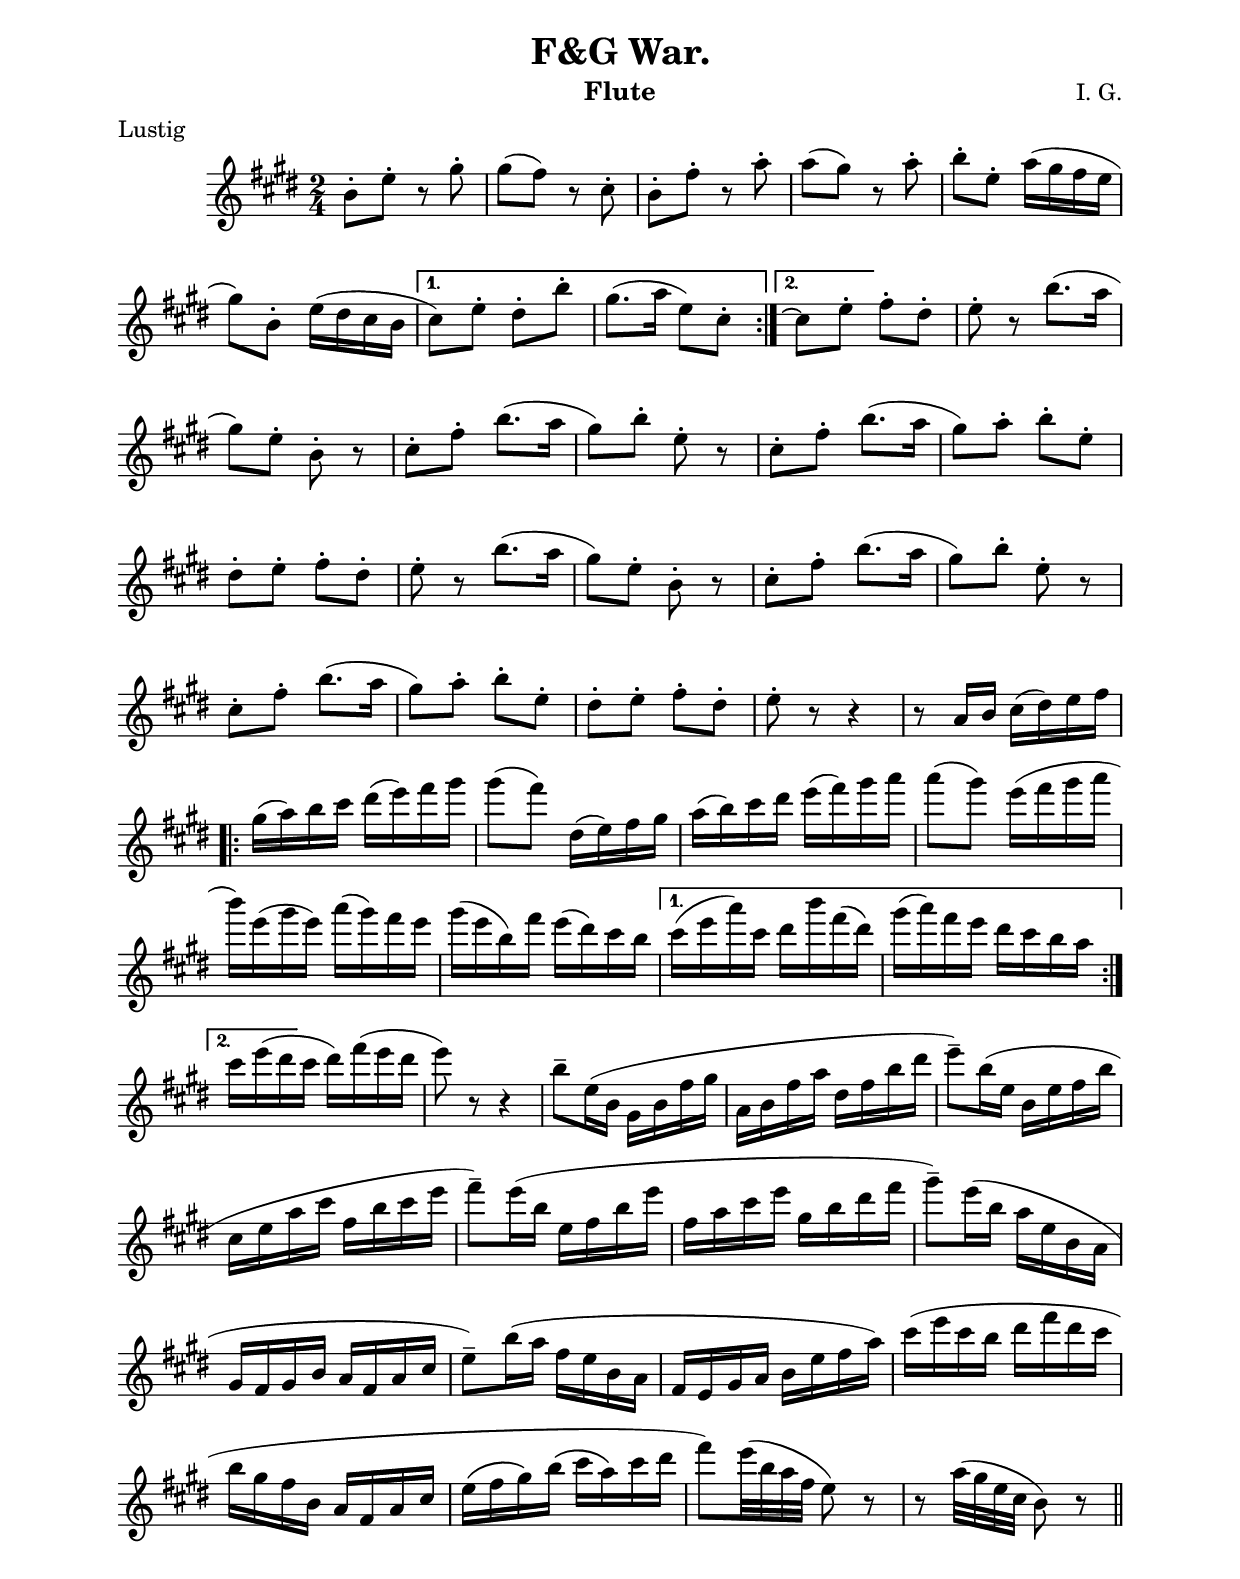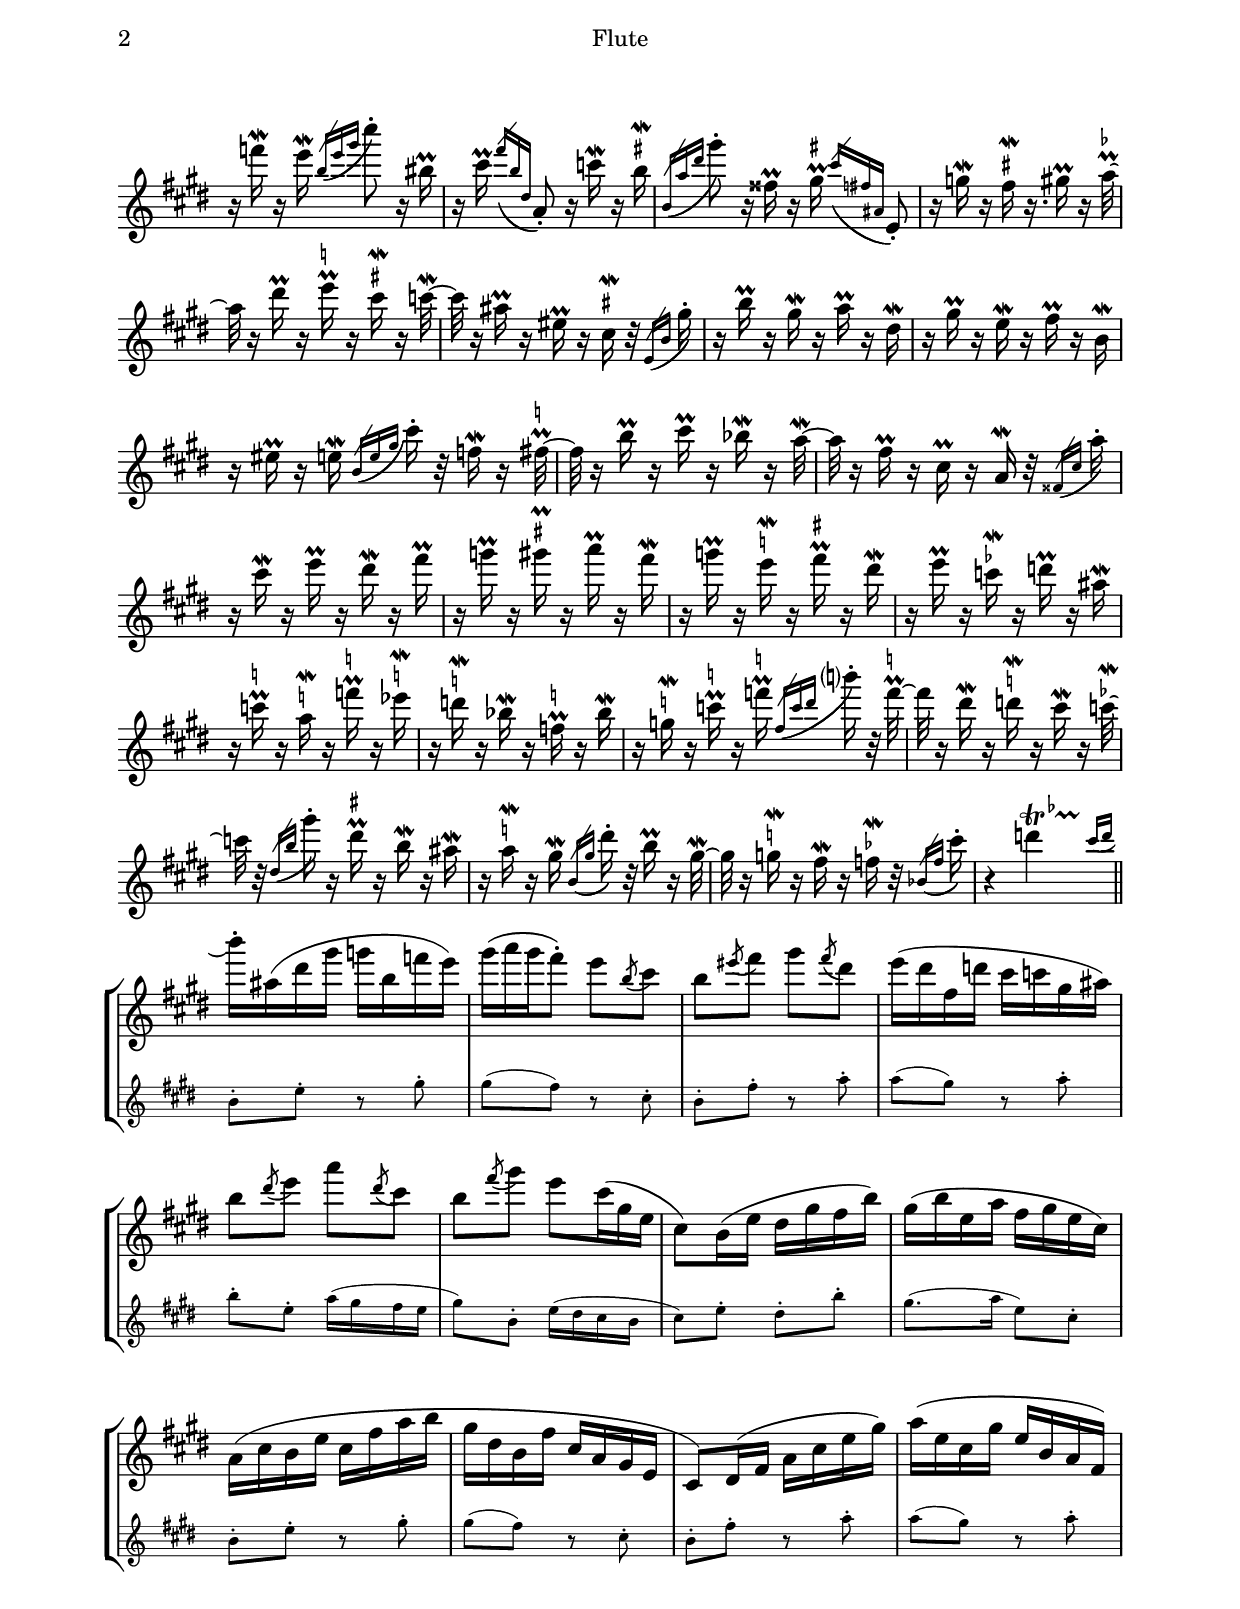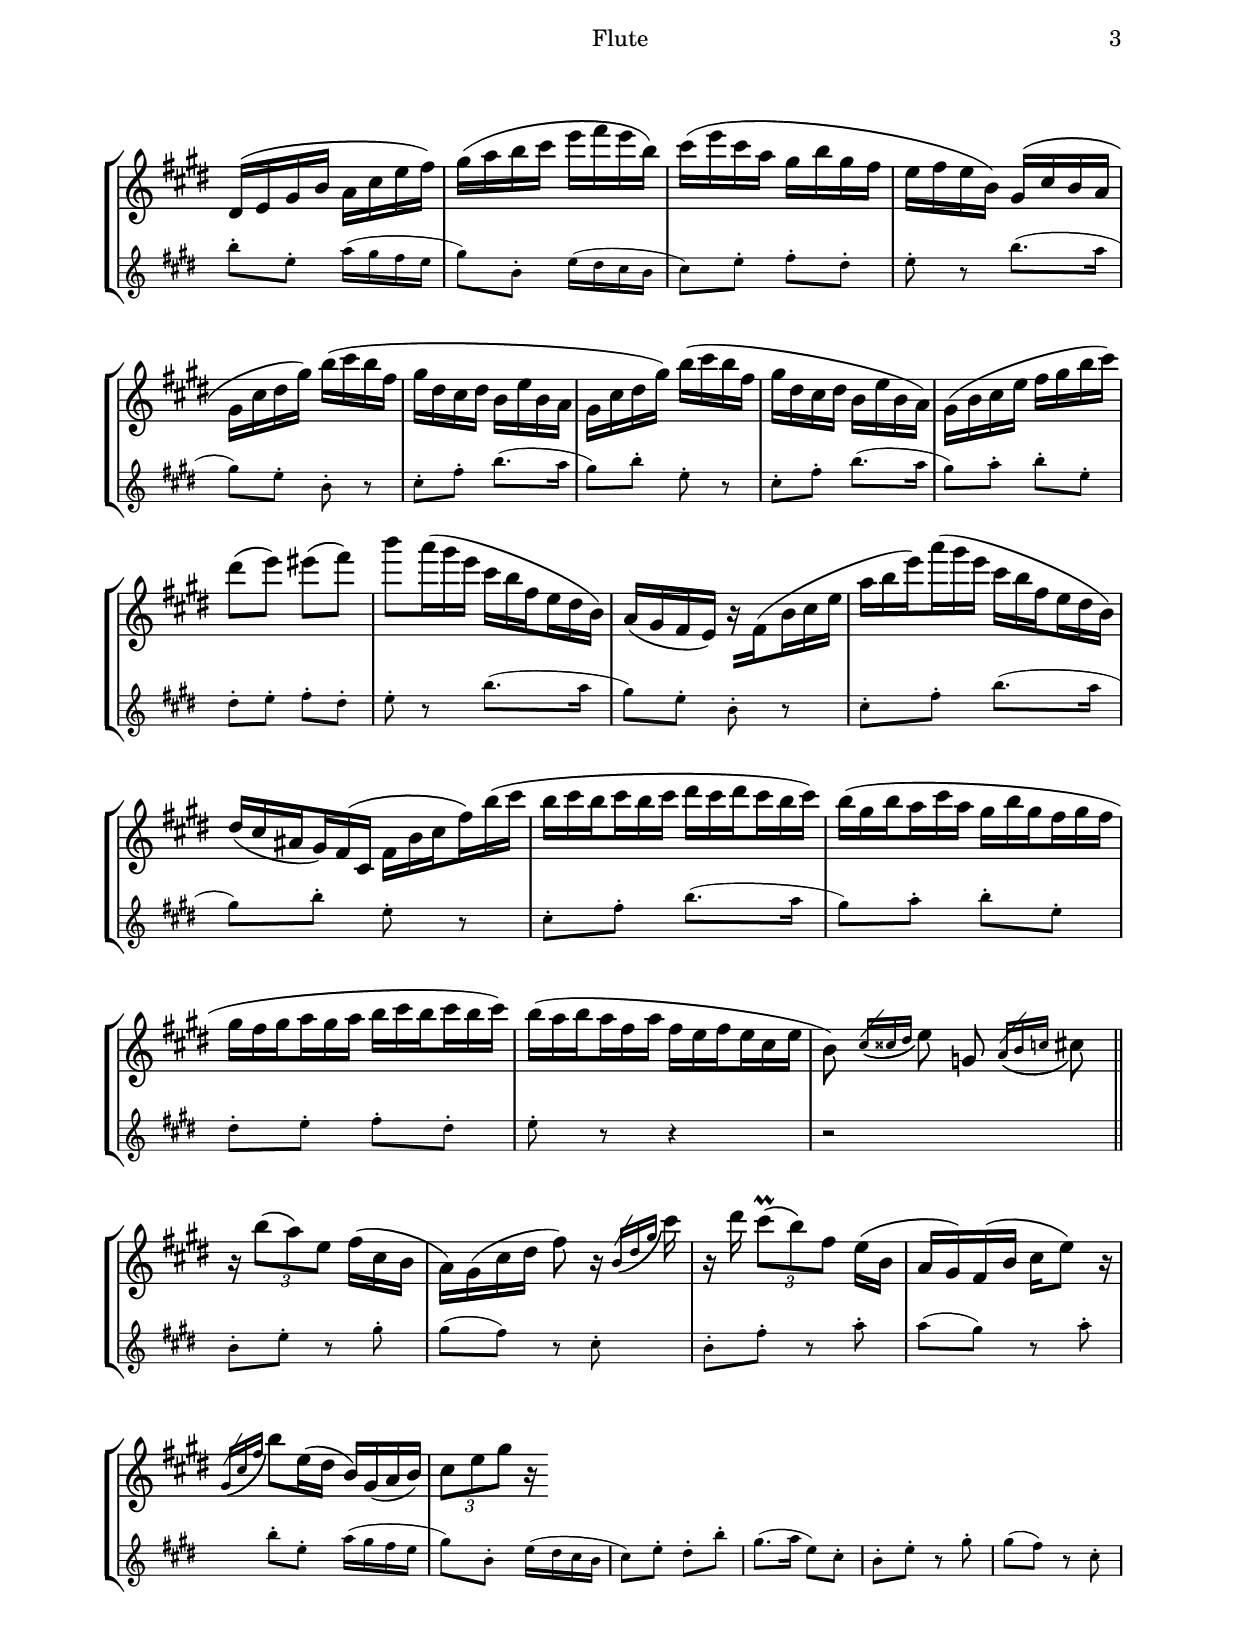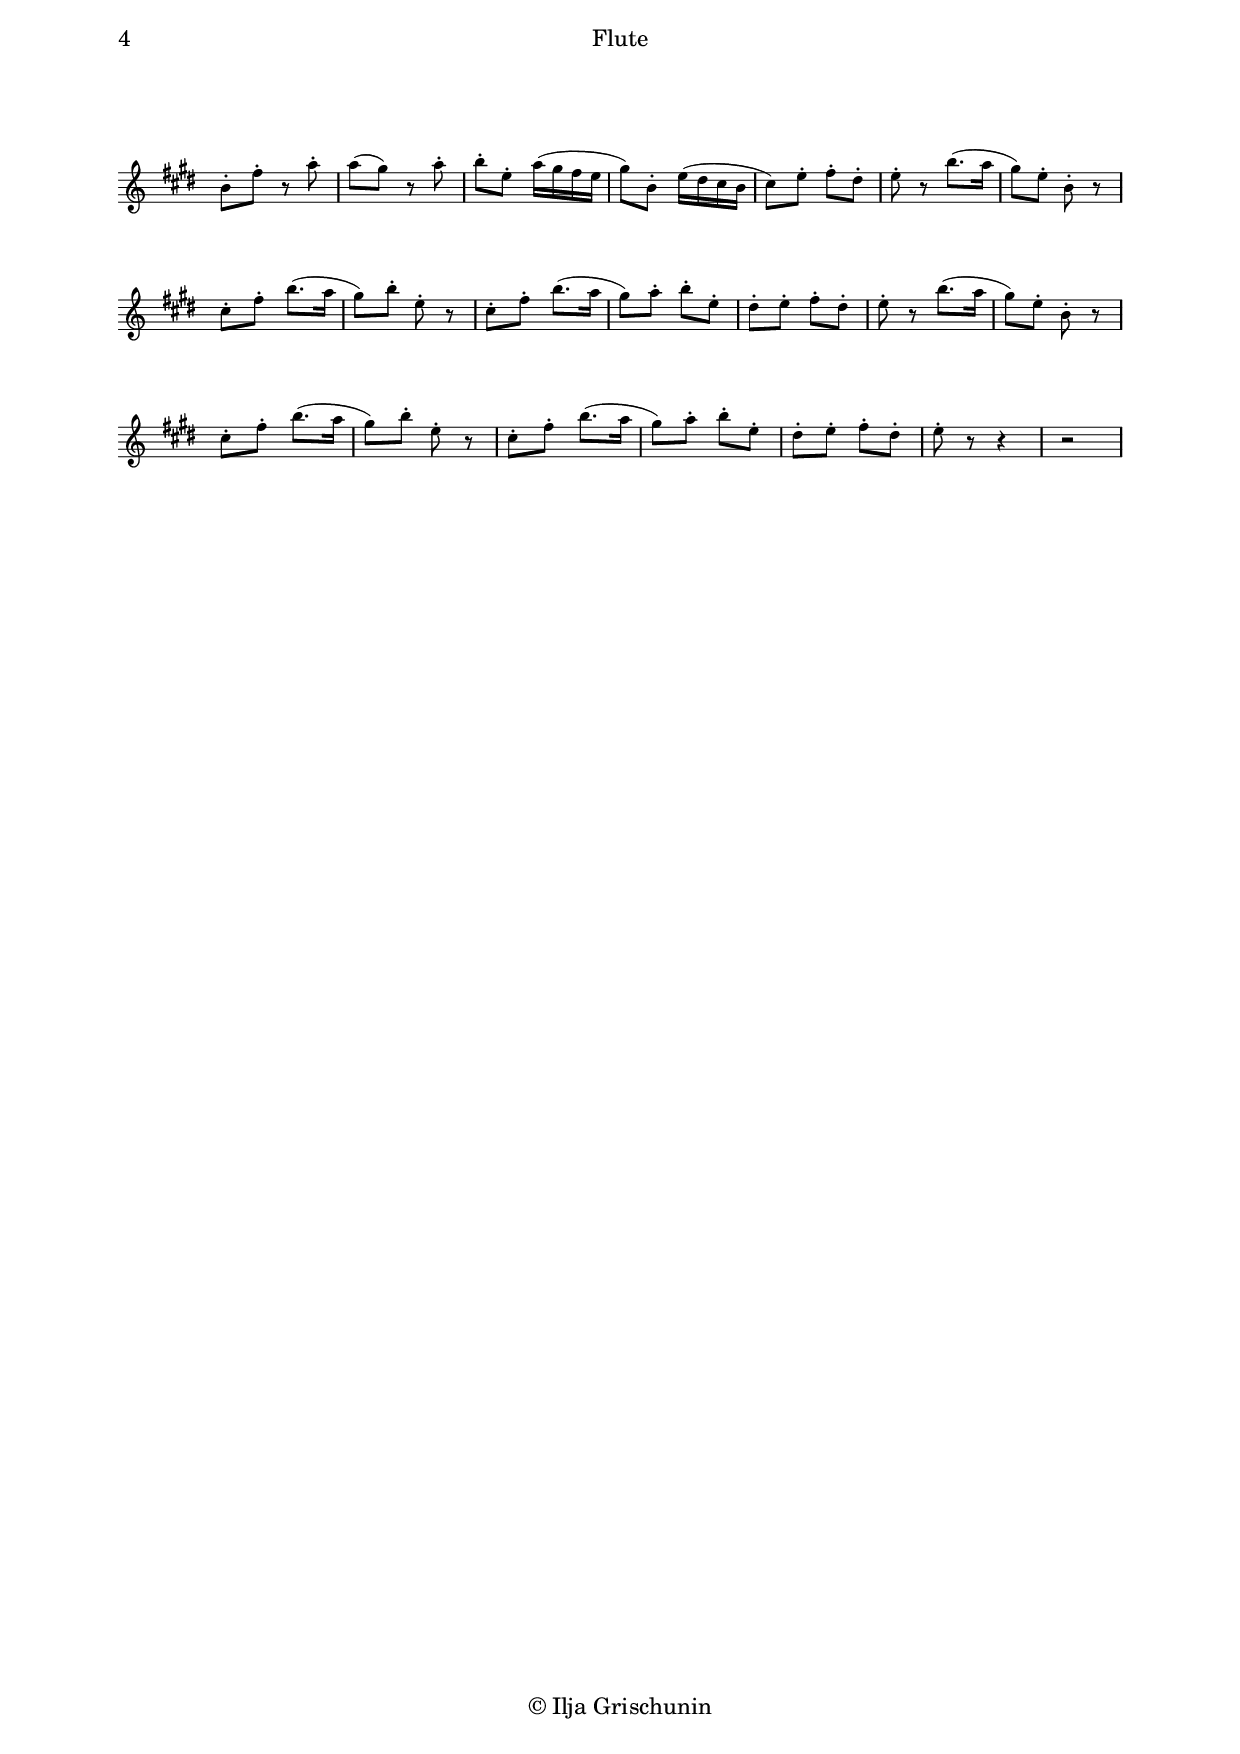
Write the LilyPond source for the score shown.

\version "2.19.15"

\language "deutsch"

\header {
  title = "F&G War."
  instrument = "Flute"
  meter = "Lustig"
  composer = "I. G."
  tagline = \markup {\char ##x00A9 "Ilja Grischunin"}
}

\paper {
  #(set-paper-size "a4")
  top-system-spacing.basic-distance = #25
  top-markup-spacing.basic-distance = #8
  markup-system-spacing.basic-distance = #8
  system-system-spacing.basic-distance = #15
  last-bottom-spacing.basic-distance = #25
  left-margin = 20
  right-margin = 20
  %two-sided = ##t
  %inner-margin = 25
  %outer-margin = 15
}

\layout {
  \context {
    \Score
    \remove "Bar_number_engraver"
  }
  \context {
    \Staff \RemoveEmptyStaves
    \override VerticalAxisGroup.remove-first = ##t
  }
}

\version "2.19.15"

\language "deutsch"

slash =
#(define-music-function (parser location ang stem-fraction protrusion)
   (number? number? number?)
   (remove-grace-property 'Voice 'Stem 'direction) ; necessary?
   #{
     \once \override Stem #'stencil =
     #(lambda (grob)
        (let* ((X-parent (ly:grob-parent grob X))
               (is-rest? (ly:grob? (ly:grob-object X-parent 'rest))))
          (if is-rest?
              empty-stencil
              (let* ((ang (degrees->radians ang))
                     ; We need the beam and its slope so that slash will
                     ; extend uniformly past the stem and the beam
                     (beam (ly:grob-object grob 'beam))
                     (beam-X-pos (ly:grob-property beam 'X-positions))
                     (beam-Y-pos (ly:grob-property beam 'positions))
                     (beam-slope (/ (- (cdr beam-Y-pos) (car beam-Y-pos))
                                   (- (cdr beam-X-pos) (car beam-X-pos))))
                     (beam-angle (atan beam-slope))
                     (stem-Y-ext (ly:grob-extent grob grob Y))
                     ; Stem.length is expressed in half staff-spaces
                     (stem-length (/ (ly:grob-property grob 'length) 2.0))
                     (dir (ly:grob-property grob 'direction))
                     ; if stem points up. car represents segment of stem
                     ; closest to notehead; if down, cdr does
                     (stem-ref (if (= dir 1) (car stem-Y-ext) (cdr stem-Y-ext)))
                     (stem-segment (* stem-length stem-fraction))
                     ; Where does slash cross the stem?
                     (slash-stem-Y (+ stem-ref (* dir stem-segment)))
                     ; These are values for the portion of the slash that
                     ; intersects the beamed group.
                     (dx (/ (- stem-length stem-segment)
                           (- (tan ang) (* dir beam-slope))))
                     (dy (* (tan ang) dx))
                     ; Now, we add in the wings
                     (protrusion-dx (* (cos ang) protrusion))
                     (protrusion-dy (* (sin ang) protrusion))
                     (x1 (- protrusion-dx))
                     (y1 (- slash-stem-Y (* dir protrusion-dy)))
                     (x2 (+ dx protrusion-dx))
                     (y2 (+ slash-stem-Y
                           (* dir (+ dy protrusion-dy))))
                     (th (ly:staff-symbol-line-thickness grob))
                     (stil (ly:stem::print grob)))

                (ly:stencil-add
                 stil
                 (make-line-stencil th x1 y1 x2 y2))))))
   #})

slashI = {
  \slash 50 0.6 1.0
}

slashII = {
  \slash 45 0.5 0.8
}

slashIII = {
  \slash 60 0.8 1.2
}

\version "2.19.15"

\language "deutsch"

slash =
#(define-music-function (parser location ang stem-fraction protrusion)
   (number? number? number?)
   (remove-grace-property 'Voice 'Stem 'direction) ; necessary?
   #{
     \once \override Stem #'stencil =
     #(lambda (grob)
        (let* ((X-parent (ly:grob-parent grob X))
               (is-rest? (ly:grob? (ly:grob-object X-parent 'rest))))
          (if is-rest?
              empty-stencil
              (let* ((ang (degrees->radians ang))
                     ; We need the beam and its slope so that slash will
                     ; extend uniformly past the stem and the beam
                     (beam (ly:grob-object grob 'beam))
                     (beam-X-pos (ly:grob-property beam 'X-positions))
                     (beam-Y-pos (ly:grob-property beam 'positions))
                     (beam-slope (/ (- (cdr beam-Y-pos) (car beam-Y-pos))
                                   (- (cdr beam-X-pos) (car beam-X-pos))))
                     (beam-angle (atan beam-slope))
                     (stem-Y-ext (ly:grob-extent grob grob Y))
                     ; Stem.length is expressed in half staff-spaces
                     (stem-length (/ (ly:grob-property grob 'length) 2.0))
                     (dir (ly:grob-property grob 'direction))
                     ; if stem points up. car represents segment of stem
                     ; closest to notehead; if down, cdr does
                     (stem-ref (if (= dir 1) (car stem-Y-ext) (cdr stem-Y-ext)))
                     (stem-segment (* stem-length stem-fraction))
                     ; Where does slash cross the stem?
                     (slash-stem-Y (+ stem-ref (* dir stem-segment)))
                     ; These are values for the portion of the slash that
                     ; intersects the beamed group.
                     (dx (/ (- stem-length stem-segment)
                           (- (tan ang) (* dir beam-slope))))
                     (dy (* (tan ang) dx))
                     ; Now, we add in the wings
                     (protrusion-dx (* (cos ang) protrusion))
                     (protrusion-dy (* (sin ang) protrusion))
                     (x1 (- protrusion-dx))
                     (y1 (- slash-stem-Y (* dir protrusion-dy)))
                     (x2 (+ dx protrusion-dx))
                     (y2 (+ slash-stem-Y
                           (* dir (+ dy protrusion-dy))))
                     (th (ly:staff-symbol-line-thickness grob))
                     (stil (ly:stem::print grob)))

                (ly:stencil-add
                 stil
                 (make-line-stencil th x1 y1 x2 y2))))))
   #})

slashI = {
  \slash 50 0.6 1.0
}

slashII = {
  \slash 45 0.5 0.8
}

slashIII = {
  \slash 60 0.8 1.2
}


W = \mordent
M = \prall
fluteExpMusic = \relative e'' {
  %\clef treble
  %\key e \major
  %\time 2/4
  r32 f'( e f) r e( dis e)
  \shape #'((0 . 0) (0 . -0.3) (0.5 . -0.2) (1 . 0)) Slur
  \acciaccatura {\slashIII h16([ e gis]} cis8-.) r32 his,( cis his)
  r cis( dis cis) \acciaccatura {\slashI fis16([ h, dis,]} a8-.) r32 c'( h c) r h( ais h)
  \shape #'((0 . 0) (0 . -0.3) (0.5 . -0.2) (1 . 0)) Slur
  \acciaccatura {\slashIII h,16([ a' dis]} gis8-.) r32 fisis,( gis fisis)
  r gis( ais gis) \acciaccatura {\slashI cis16([ fis, ais,]} e8-.)
  \override Beam.breakable = ##t
  r32 g'( fis g) r fis( eis fis) r16. gis32( a gis) r a([ b a)]
  r dis( e dis) r e([ f e)] r cis( c cis) r c([ h c)]
  r ais( h ais) r eis([ fis eis)] r cis( his cis)
  \shape #'((0 . 0) (0 . 0) (0 . 0) (0 . -1)) Slur
  \acciaccatura {\slashIII e,16([ h']} gis'16-.)
  r32 h( cis h) r gis( fis gis) r a( h a) r dis,( cis dis)
  r gis( a gis) r e( dis e) r fis( gis fis) r h,( a h)
  r eis( fis eis) r e( dis e) \acciaccatura {\slashIII h16([ e gis]} cis16-.) r32 f,(
  e f) r fis([ g fis)] r h( cis h) r cis([ dis cis)] r b( a b) r a([
  gis a)] r fis( gis fis) r cis([ dis cis)] r a( gis a)
  \shape #'((0 . 0) (0 . 0) (0 . 0) (0 . -1)) Slur
  \acciaccatura {\slashIII fisis16([ cis']} a'16-.)
  r32 cis( h cis) r e( fis e) r dis( cis dis) r fis( gis fis)
  r g( a g) r gis( ais gis) r a( h a) r fis( e fis)
  r g( a g) r e( d e) r fis(gis fis) r dis( cis dis)
  r e( fis e) r c( b c) r d( e d) r b( gis b)
  r c( d c) r a( g a) r f'( g f) r es( d es)
  r d( c d) r b( a b) r f( g f) r b( a b)
  r g( f g) r c( d c) r f( g f)
  \shape #'((0 . 0) (0 . 0) (1 . 0) (1 . 0)) Slur
  \acciaccatura {\slashIII fis,16([ c' dis]} h'?16-.) r32 f([
  g f)] r dis( cis dis) r d([ c d)] r cis( h cis) r c([ b c)]
  \shape #'((0 . 0) (0 . 0) (1 . 0) (1 . 0)) Slur
  \acciaccatura {\slashIII dis,16([ h']} gis'16-.)
  r32 dis( f dis) r h( a h) r b( gis b) r a( g a) r gis( fis gis)
  \shape #'((0 . 0) (0 . -1) (1 . -1) (1 . -1.5)) Slur
  \acciaccatura {\slashIII h,16([ gis']} dis'16-.)
  r32 h( cis h) r gis([ fis gis)] r g( f g) r fis([ e fis)] r f( dis f)
  \shape #'((0 . 0) (0 . -1) (1 . -1) (1 . -1.5)) Slur
  \acciaccatura {\slashIII b,16([ f']} cis'16-.) 
}
fluteExp = \relative e'' {
  %\clef treble
  %\key e \major
  %\time 2/4
  r16 f'\W r e\W
  \shape #'((0 . 0) (0 . -0.3) (0.5 . -0.2) (1 . 0)) Slur
  \acciaccatura {\slashIII h16([ e gis]} cis8-.)
  r16 his,\M r cis\M \acciaccatura {\slashI fis16([ h, dis,]} a8-.)
  r16 c'\W r 
  \once\override TextScript.script-priority = #-100
  h\W^\markup { \teeny \sharp }
  \shape #'((0 . 0) (0 . -0.3) (0.5 . -0.2) (1 . 0)) Slur
  \acciaccatura {\slashIII h,16([ a' dis]} gis8-.)
  r16 fisis,\M r gis\M^\markup { \teeny \sharp }
  \acciaccatura {\slashI cis16([ fis, ais,]} e8-.)
  r16 g'\W r 
  \once\override TextScript.script-priority = #-100
  fis\W^\markup { \teeny \sharp } r16. gis16\M r a32\M^\markup{\teeny\flat}~
  a r16 dis\M r e\M^\markup{\teeny\natural} r
  \once\override TextScript.script-priority = #-100
  cis\W^\markup{\teeny\sharp} r c32\W~ c r16 ais\M r eis\M r
  \once\override TextScript.script-priority = #-100
  cis\W^\markup{\teeny\sharp} r32
  \shape #'((0 . 0) (0 . 0) (0 . 0) (0 . -1)) Slur
  \acciaccatura {\slashIII e,16([ h']} gis'16-.)
  r h\M r gis\W r a\M r dis,\W r gis\M r e\W r fis\M r h,\W
  r eis\M r e\W \acciaccatura {\slashIII h16([ e gis]} cis16-.) r32 f,16\W r 
  fis32\M^\markup{\teeny\natural}~ fis r16 h\M r cis\M r b\W r a32\W~
  a r16 fis\M r cis\M r a\W r32
  \shape #'((0 . 0) (0 . 0) (0 . 0) (0 . -1)) Slur
  \acciaccatura {\slashIII fisis16([ cis']} a'16-.)
  r cis\W r e\M r dis\W r fis\M r g\M r 
  \once\override TextScript.script-priority = #-100
  gis\M^\markup{\teeny\sharp} r a\M r fis\W r g\M r
  \once\override TextScript.script-priority = #-100
  e\W^\markup{\teeny\natural} r fis\M^\markup{\teeny\sharp} r dis\W
  r e\M r
  \once\override TextScript.script-priority = #-100
  c\W^\markup{\teeny\flat} r d\M r ais\W r c\M^\markup{\teeny\natural} r
  \once\override TextScript.script-priority = #-100
  a\W^\markup{\teeny\natural} r f'\M^\markup{\teeny\natural} r
  \once\override TextScript.script-priority = #-100
  es\W^\markup{\teeny\natural} r
  \once\override TextScript.script-priority = #-100
  d\W^\markup{\teeny\natural} r b\W r f\M^\markup{\teeny\natural} r b\W r
  \once\override TextScript.script-priority = #-100
  g\W^\markup{\teeny\natural} r c\M^\markup{\teeny\natural} r f\M^\markup{\teeny\natural}
  \shape #'((0 . 0) (0 . 0) (1 . 0) (1 . 0)) Slur
  \acciaccatura {\slashIII fis,16([ c' dis]} h'?16-.) r32 f\M^\markup{\teeny\natural}~
  f r16 dis\W r
  \once\override TextScript.script-priority = #-100
  d\W^\markup{\teeny\natural} r cis\W r
  \once\override TextScript.script-priority = #-100
  c32\W^\markup{\teeny\flat}~ c r
  \shape #'((0 . 0) (0 . 0) (1 . 0) (1 . 0)) Slur
  \acciaccatura {\slashIII dis,16([ h']} gis'16-.) r dis\M^\markup{\teeny\sharp}
  r h\W r ais\W r
  \once\override TextScript.script-priority = #-100
  a\W^\markup{\teeny\natural} r gis\W
  \shape #'((0 . 0) (0 . -1) (1 . -1) (1 . -1.5)) Slur
  \acciaccatura {\slashIII h,16([ gis']} dis'16-.) r32 h16\M r gis32\W~
  gis r16
  \once\override TextScript.script-priority = #-100
  g\W^\markup{\teeny\natural} r fis\W r
  \once\override TextScript.script-priority = #-100
  f\W^\markup{\teeny\flat} r32
  \shape #'((0 . 0) (0 . -1) (1 . -1) (1 . -1.5)) Slur
  \acciaccatura {\slashIII b,16([ f']} cis'16-.) 
}


fluteMusic = \relative e'' {
  \clef treble
  \key e \major
  \time 2/4
  %\override Staff.TimeSignature #'stencil = ##f
  %\override Score.VoltaBracketSpanner.Y-offset = 7
  \repeat volta 2 {
    h8-. e-. r gis-. gis( fis) r cis-. h-. fis'-. r a-. a( gis) r a-.
    h-. e,-. a16( gis fis e gis8) h,-. e16( dis cis h
  }
  \alternative {
    {
      cis8) e-.
      \set Score.repeatCommands = #'((volta #f))
      dis-. h'-. gis8.( a16 e8) cis-.
    }
    {
      cis8\repeatTie e-.
    }
  }
  fis-. dis-.
  e-. r
  h'8.( a16 gis8) e-. h-. r cis-. fis-. h8.( a16 gis8) h-. e,-. r
  cis-. fis-. h8.( a16 gis8) a-. h-. e,-. dis-. e-. fis-. dis-. e-. r
  h'8.( a16 gis8) e-. h-. r cis-. fis-. h8.( a16 gis8) h-. e,-. r
  cis-. fis-. h8.( a16 gis8) a-. h-. e,-. dis-. e-. fis-. dis-. e-. r r4
  r8 a,16 h cis( dis) e fis \break
  \override Score.VoltaBracketSpanner.Y-offset = 7
  \repeat volta 2 {
    gis( a) h cis dis( e) fis gis gis8( fis) dis,16( e) fis gis
    a( h) cis dis e( fis) gis a a8( gis) e16( fis gis a
    h) e,( gis e) a( gis) fis e gis( e h) fis' e( dis) cis h
  }
  \alternative{
    {
      cis([ e a)
      \set Score.repeatCommands = #'((volta #f))
      cis,] dis h' fis( dis) gis( a) fis e dis cis h a
    }
    {
      cis[ e( dis
    }
  }
  cis] dis) fis( e dis e8) r r4
  h8-- e,16( h gis h fis' gis a, h fis' a dis, fis h dis
  e8--) h16( e, h e fis h cis, e a cis fis, h cis e
  fis8--) e16( h e, fis h e fis, a cis e gis, h dis fis
  gis8--) e16( h a e h a gis fis gis h a fis a cis
  e8--) h'16( a fis e h a fis e gis a h e fis a)
  cis( e cis h dis fis dis cis h gis fis h, a fis a cis
  e\( fis gis\) h\( cis a\) cis dis fis8) e32( h a fis e8) r
  r a32( gis e cis h8) r
  \bar "||"
  \tag #'pageBreack {
    \pageBreak
  }

  %\fluteExpMusic
  \fluteExp

  r4
  \override TrillSpanner.bound-details.left.text = \markup{
    \musicglyph #"scripts.trill" \raise #1.65 \teeny  \flat
  }
  #(define afterGraceFraction (cons 15 16))
  \tag #'trillLen {
    \once\override TrillSpanner.minimum-length = #6
    \once\override TrillSpanner.springs-and-rods = #ly:spanner::set-spacing-rods
  }
  \afterGrace d'\startTrillSpan {cis16(\stopTrillSpan d}
  \bar "||"
  \override TupletNumber #'transparent = ##t
  \override TupletBracket #'bracket-visibility = ##f
  h'16-.) ais,( dis gis g h, f' e) \times 2/3 {gis16( a gis} fis8-.) e \acciaccatura h cis
  h \acciaccatura eis fis gis \acciaccatura fis dis e16( dis fis, d' cis c gis ais)
  h8 \acciaccatura dis e a \acciaccatura dis, cis
  h8 \acciaccatura fis' gis e \times 2/3 {cis16( gis e}
  cis8) h16( e dis gis fis h)
  \once\override Slur.positions = #'(1 . 1)
  gis( h e, a fis gis e cis)
  a( cis h e cis fis a h gis dis h fis' cis a gis e
  cis8) dis16( fis a cis e gis) a( e cis gis' e h a fis)
  dis( e gis h a cis e fis)
  \once \override Slur.eccentricity = #1.5
  gis( a h cis e fis e h)
  \shape #'((0 . -1) (0 . 1) (0 . 1) (0 . 0)) Slur
  cis( e cis a gis h gis fis e fis e h) gis( cis h a
  gis cis dis gis) h( cis h fis gis dis cis dis h e h a
  gis cis dis gis) h( cis h fis gis dis cis dis h e h a)
  gis( h cis e fis gis h cis) dis8( e) eis( fis)
  h \tuplet 3/2 8 {
    \set subdivideBeams = ##t
    \set baseMoment = #(ly:make-moment 1/8)
    \set beatStructure = #'(2 2 2 2)
    a16( gis e cis h fis e dis h)
  }
  \set subdivideBeams = ##f
  a( gis fis e) r[
  \set stemRightBeamCount = #1
  fis(
  \tuplet 3/2 8 {
    \set subdivideBeams = ##t
    \set baseMoment = #(ly:make-moment 1/8)
    \set beatStructure = #'(2 2 2 2)
    \set stemLeftBeamCount = #1
    h cis e] a h e) a( gis e cis h fis e dis h)
    dis( cis ais gis) fis( cis fis h cis fis) h( cis
    h cis h cis h cis dis cis dis cis h cis)
    h( gis h a cis a gis h gis fis gis fis
    gis fis gis a gis a h cis h cis h cis)
    h( a h a fis a fis e fis e cis e
  }
  \tag #'SpacingSection {
    \newSpacingSection
    \override Score.SpacingSpanner.strict-grace-spacing = ##t
    \set Score.proportionalNotationDuration = #(ly:make-moment 1/32)
  }
  h8)
  \tag #'SpacingSection {
    \once\override Score.GraceSpacing.spacing-increment = #1.3
  }
  \acciaccatura {\slashI cis16[( cisis dis]} e8) g,
  \tag #'SpacingSection {
    \once\override Score.GraceSpacing.spacing-increment = #1.3
  }
  \acciaccatura {\slashI a16[( h c]}
  \tag #'Part { cis8) }
  \tag #'Partitur {
    \tweak Accidental.extra-offset #'(0.4 . 0)
    cis8)
  }
  \tag #'SpacingSection {
    \newSpacingSection
    \revert SpacingSpanner.strict-grace-spacing
    \unset Score.proportionalNotationDuration
  }
  \bar "||" \break
  \set subdivideBeams = ##f
  \override TupletNumber #'transparent = ##f
  r16 \times 2/3 {h'8[( a) e]} fis16( cis h a)
  gis( cis dis fis8) r16 \acciaccatura {\slashIII h,[( dis gis]} cis)
  r dis \times 2/3 {cis8\prall[( h) fis]} e16( h a gis) fis( h cis e8) r16
  \acciaccatura {\slashIII gis,[( cis fis]} h8) e,16( dis h) gis( a h) 
  \times 2/3 {cis8 e gis} r16
}

\version "2.19.15"

\language "deutsch"

ossia = \relative {
  \set Staff.fontSize = #-3
  \override Staff.StaffSymbol.staff-space = #(magstep -3)
  \override Staff.StaffSymbol.thickness = #(magstep -3)
  \clef treble
  \key e \major
  \time 2/4
  R2*73
  \repeat unfold 2 {
    h'8-. e-. r gis-. gis( fis) r cis-. h-. fis'-. r a-. a( gis) r a-.
    h-. e,-. a16( gis fis e gis8) h,-. e16( dis cis h
    cis8) e-. dis-. h'-. gis8.( a16 e8) cis-.
    h8-. e-. r gis-. gis( fis) r cis-. h-. fis'-. r a-. a( gis) r a-.
    h-. e,-. a16( gis fis e gis8) h,-. e16( dis cis h
    cis8) e-. fis-. dis-. e-. r
    h'8.( a16 gis8) e-. h-. r cis-. fis-. h8.( a16 gis8) h-. e,-. r
    cis-. fis-. h8.( a16 gis8) a-. h-. e,-. dis-. e-. fis-. dis-. e-. r
    h'8.( a16 gis8) e-. h-. r cis-. fis-. h8.( a16 gis8) h-. e,-. r
    cis-. fis-. h8.( a16 gis8) a-. h-. e,-. dis-. e-. fis-. dis-. e-. r r4 r2
  }
}


\score {
  \new StaffGroup <<

    \new Staff {
      \removeWithTag #'SpacingSection
      \removeWithTag #'Partitur
      \fluteMusic
    }

    \new Staff \ossia

  >>
}